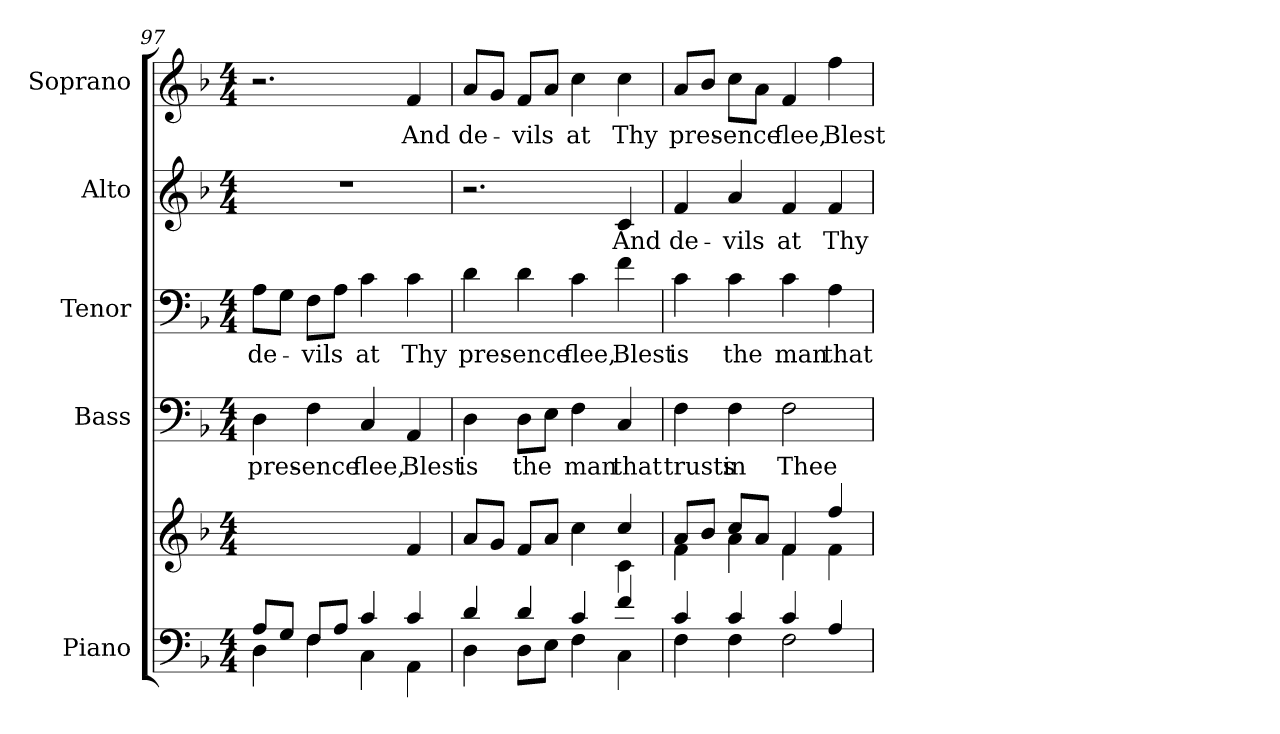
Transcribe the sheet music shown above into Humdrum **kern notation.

**kern	**kern	**kern	**text	**kern	**text	**kern	**text	**kern	**text
*part5	*part5	*part4	*part4	*part3	*part3	*part2	*part2	*part1	*part1
*staff6	*staff5	*staff4	*staff4	*staff3	*staff3	*staff2	*staff2	*staff1	*staff1
*I"Piano	*	*I"Bass	*	*I"Tenor	*	*I"Alto	*	*I"Soprano	*
*I'Pno.	*	*I'B.	*	*I'T.	*	*I'A.	*	*I'S.	*
*clefF4	*clefG2	*clefF4	*	*clefF4	*	*clefG2	*	*clefG2	*
*k[b-]	*k[b-]	*k[b-]	*	*k[b-]	*	*k[b-]	*	*k[b-]	*
*F:	*F:	*F:	*	*F:	*	*F:	*	*F:	*
*M4/4	*M4/4	*M4/4	*	*M4/4	*	*M4/4	*	*M4/4	*
=97	=97	=97	=97	=97	=97	=97	=97	=97	=97
*^	*	*	*	*	*	*	*	*	*
!	!	!	!	!LO:LY:b:color=#000000	!	!	!	!	!	!
!	!	!	!	!	!	!LO:LY:b:color=#000000	!	!	!	!
8Ai/L	4Di\	2.ryy	4Di\	pres-	8Ai\L	de-	1r	.	2.r	.
8Gi/J	.	.	.	.	8Gi\J	.	.	.	.	.
!	!	!	!	!LO:LY:b:color=#000000	!	!	!	!	!	!
!	!	!	!	!	!	!LO:LY:b:color=#000000	!	!	!	!
8Fi/L	4Fi\	.	4Fi\	-ence	8Fi\L	-vils	.	.	.	.
8Ai/J	.	.	.	.	8Ai\J	.	.	.	.	.
!	!	!	!	!LO:LY:b:color=#000000	!	!	!	!	!	!
!	!	!	!	!	!	!LO:LY:b:color=#000000	!	!	!	!
4ci/	4Ci\	.	4Ci/	flee,	4ci\	at	.	.	.	.
!	!	!	!	!LO:LY:b:color=#000000	!	!	!	!	!	!
!	!	!	!	!	!	!LO:LY:b:color=#000000	!	!	!	!
!	!	!	!	!	!	!	!	!	!	!LO:LY:b:color=#000000
4ci/	4AAi\	4fi/	4AAi/	Blest	4ci\	Thy	.	.	4fi/	And
!!LO:PB:g=z
=98	=98	=98	=98	=98	=98	=98	=98	=98	=98	=98
*	*	*^	*	*	*	*	*	*	*	*
!	!	!	!	!	!LO:LY:b:color=#000000	!	!	!	!	!	!
!	!	!	!	!	!	!	!LO:LY:b:color=#000000	!	!	!	!
!	!	!	!	!	!	!	!	!	!	!	!LO:LY:b:color=#000000
4di/	4Di\	8ai/L	2.ryy	4Di\	is	4di\	pres-	2.r	.	8ai/L	de-
.	.	8gi/J	.	.	.	.	.	.	.	8gi/J	.
!	!	!	!	!	!LO:LY:b:color=#000000	!	!	!	!	!	!
!	!	!	!	!	!	!	!LO:LY:b:color=#000000	!	!	!	!
!	!	!	!	!	!	!	!	!	!	!	!LO:LY:b:color=#000000
4di/	8Di\L	8fi/L	.	8Di\L	the	4di\	-ence	.	.	8fi/L	-vils
.	8Ei\J	8ai/J	.	8Ei\J	.	.	.	.	.	8ai/J	.
!	!	!	!	!	!LO:LY:b:color=#000000	!	!	!	!	!	!
!	!	!	!	!	!	!	!LO:LY:b:color=#000000	!	!	!	!
!	!	!	!	!	!	!	!	!	!	!	!LO:LY:b:color=#000000
4ci/	4Fi\	4cci\	.	4Fi\	man	4ci\	flee,	.	.	4cci\	at
!	!	!	!	!	!LO:LY:b:color=#000000	!	!	!	!	!	!
!	!	!	!	!	!	!	!LO:LY:b:color=#000000	!	!	!	!
!	!	!	!	!	!	!	!	!	!LO:LY:b:color=#000000	!	!
!	!	!	!	!	!	!	!	!	!	!	!LO:LY:b:color=#000000
4fi/	4Ci\	4cci/	4ci\	4Ci/	that	4fi\	Blest	4ci/	And	4cci\	Thy
=99	=99	=99	=99	=99	=99	=99	=99	=99	=99	=99	=99
!	!	!	!	!	!LO:LY:b:color=#000000	!	!	!	!	!	!
!	!	!	!	!	!	!	!LO:LY:b:color=#000000	!	!	!	!
!	!	!	!	!	!	!	!	!	!LO:LY:b:color=#000000	!	!
!	!	!	!	!	!	!	!	!	!	!	!LO:LY:b:color=#000000
4ci/	4Fi\	8ai/L	4fi\	4Fi\	trusts	4ci\	is	4fi/	de-	8ai/L	pres-
.	.	8b-i/J	.	.	.	.	.	.	.	8b-i/J	.
!	!	!	!	!	!LO:LY:b:color=#000000	!	!	!	!	!	!
!	!	!	!	!	!	!	!LO:LY:b:color=#000000	!	!	!	!
!	!	!	!	!	!	!	!	!	!LO:LY:b:color=#000000	!	!
!	!	!	!	!	!	!	!	!	!	!	!LO:LY:b:color=#000000
4ci/	4Fi\	8cci/L	4ai\	4Fi\	in	4ci\	the	4ai/	-vils	8cci\L	-ence
.	.	8ai/J	.	.	.	.	.	.	.	8ai\J	.
!	!	!	!	!	!LO:LY:b:color=#000000	!	!	!	!	!	!
!	!	!	!	!	!	!	!LO:LY:b:color=#000000	!	!	!	!
!	!	!	!	!	!	!	!	!	!LO:LY:b:color=#000000	!	!
!	!	!	!	!	!	!	!	!	!	!	!LO:LY:b:color=#000000
4ci/	2Fi\	4fi/	4fi\	2Fi\	Thee	4ci\	man	4fi/	at	4fi/	flee,
!	!	!	!	!	!	!	!LO:LY:b:color=#000000	!	!	!	!
!	!	!	!	!	!	!	!	!	!LO:LY:b:color=#000000	!	!
!	!	!	!	!	!	!	!	!	!	!	!LO:LY:b:color=#000000
4Ai/	.	4ffi/	4fi\	.	.	4Ai\	that	4fi/	Thy	4ffi\	Blest
*v	*v	*	*	*	*	*	*	*	*	*	*
*	*v	*v	*	*	*	*	*	*	*	*
=	=	=	=	=	=	=	=	=	=
*-	*-	*-	*-	*-	*-	*-	*-	*-	*-
